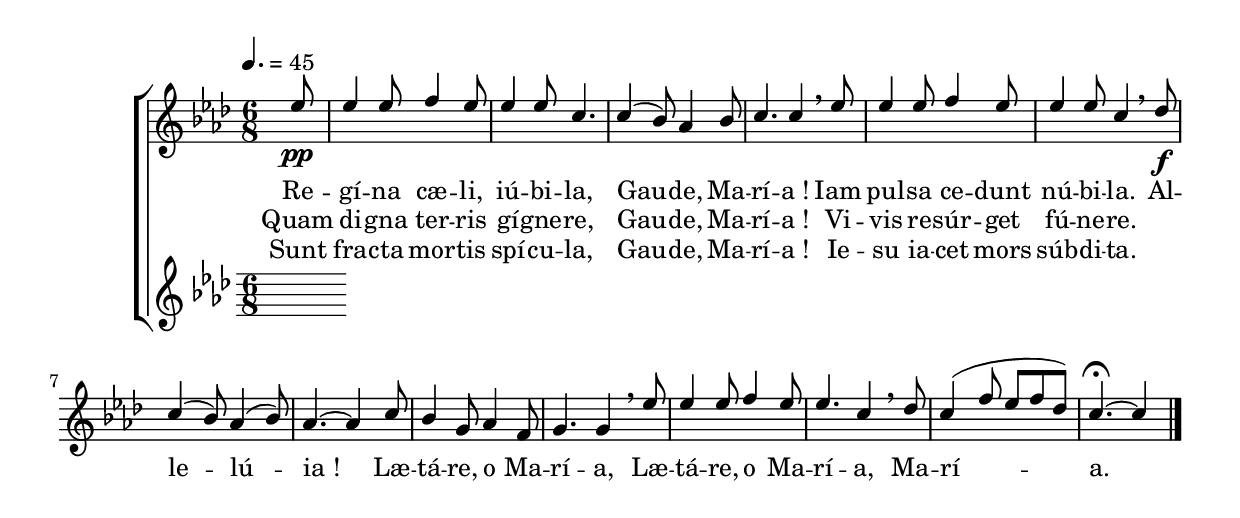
\version "2.16"
\language "français"

\header {
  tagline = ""
  composer = ""
}

MetriqueArmure = {
  \tempo 4.=45
  \time 6/8
  \key lab \major
}

italique = { \override Score . LyricText #'font-shape = #'italic }

roman = { \override Score . LyricText #'font-shape = #'roman }

MusiqueI = \relative do'' {
  \partial 8
  mib8\pp | mib4 mib8 fa4 mib8 | mib4 mib8 do4. |
  do4( sib8) lab4 sib8 | do4. do4 \breathe
  mib8 | mib4 mib8 fa4 mib8 | mib4 mib8 do4 \breathe
  reb8\f | do4( sib8) lab4( sib8) | lab4.~ lab4
  do8 | sib4 sol8 lab4 fa8 | sol4. sol4 \breathe
  mib'8 | mib4 mib8 fa4 mib8 | mib4. do4 \breathe
  reb8 | do4( fa8 mib[ fa reb]) | do4.~\fermata do4 \bar "|."
}

MusiqueII = \relative do'' {
}

MusiqueIII = \relative do'' {
}

ParolesI = \lyricmode {
  Re -- gí -- na cæ -- li, iú -- bi -- la,
  Gau -- de, Ma -- rí -- a !
  Iam pul -- sa ce -- dunt nú -- bi -- la.
  Al -- le -- lú -- ia !
  Læ -- tá -- re, o Ma -- rí -- a,
  Læ -- tá -- re, o Ma -- rí -- a,
  Ma -- rí -- a.
}

ParolesII = \lyricmode {
  Quam di -- gna ter -- ris gí -- gne -- re,
  Gau -- de, Ma -- rí -- a !
  Vi -- vis re -- súr -- get fú -- ne -- re.
}

ParolesIII = \lyricmode {
  Sunt fra -- cta mor -- tis spí -- cu -- la,
  Gau -- de, Ma -- rí -- a !
  Ie -- su ia -- cet mors súb -- di -- ta.
}

\score{
  \new ChoirStaff <<
    \new Staff <<
      \set Staff.midiInstrument = "flute"
      \set Staff.autoBeaming = ##f
      \override Score.PaperColumn #'keep-inside-line = ##t
      \MetriqueArmure
      \new Voice = "I" {\voiceOne
        \MusiqueI
      }
      \new Lyrics \lyricsto I {
        \ParolesI
      }
      \new Lyrics \lyricsto I {
        \ParolesII
      }
      \new Lyrics \lyricsto I {
        \ParolesIII
      }
      \new Voice = "II" {\voiceTwo
        \MusiqueII
      }
    >>
    \new Staff <<
      \set Staff.midiInstrument = "flute"
      \set Staff.autoBeaming = ##f
      \override Score.PaperColumn #'keep-inside-line = ##t
      \MetriqueArmure
      \new Voice = "III" {%\voiceOne
        \MusiqueIII
      }
    >>
  >>
  \layout{}
  \midi{}
}
